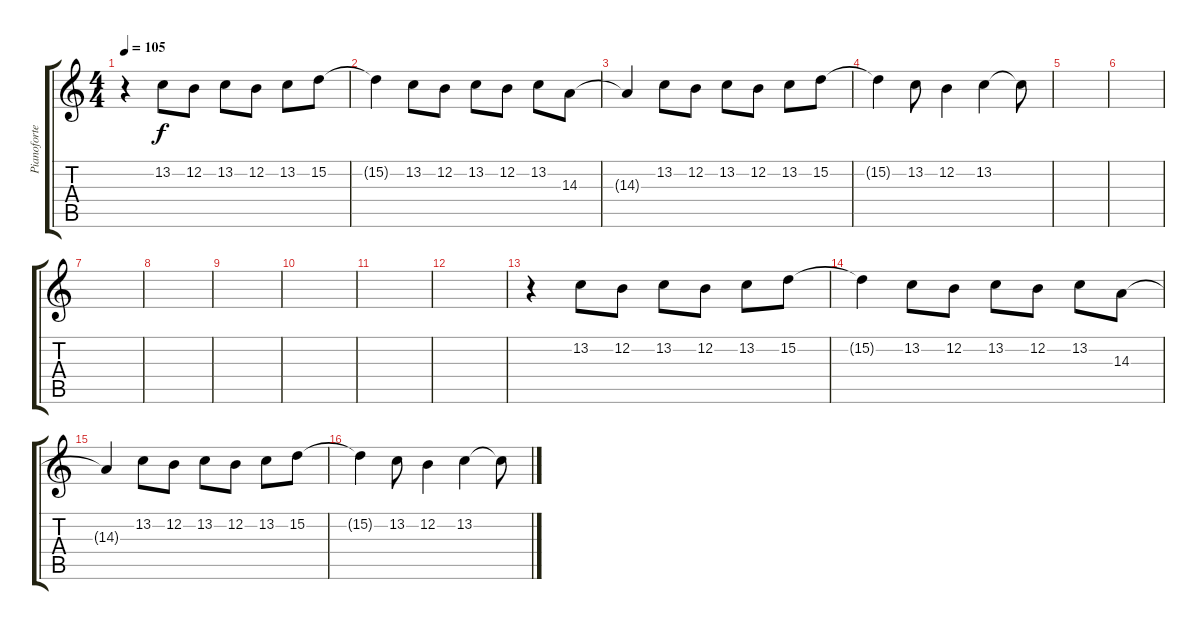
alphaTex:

\track ("Pianoforte" "Pianoforte") {instrument electricgrandpiano}
\staff {score tabs}
\tuning (E4 B3 G3 D3 A2 E2) {hide}
\ts (4 4)
\tempo 105
\clef g2
\ks c
r.4{dy f} 13.2.8 12.2.8 13.2.8 12.2.8 13.2.8 15.2.8 |
15.2{t}.4 13.2.8 12.2.8 13.2.8 12.2.8 13.2.8 14.3.8 |
14.3{t}.4 13.2.8 12.2.8 13.2.8 12.2.8 13.2.8 15.2.8 |
15.2{t}.4 13.2.8 12.2.4 13.2.4 13.2{t}.8 |
|
|
|
|
|
|
|
|
r.4 13.2.8 12.2.8 13.2.8 12.2.8 13.2.8 15.2.8 |
15.2{t}.4 13.2.8 12.2.8 13.2.8 12.2.8 13.2.8 14.3.8 |
14.3{t}.4 13.2.8 12.2.8 13.2.8 12.2.8 13.2.8 15.2.8 |
15.2{t}.4 13.2.8 12.2.4 13.2.4 13.2{t}.8
